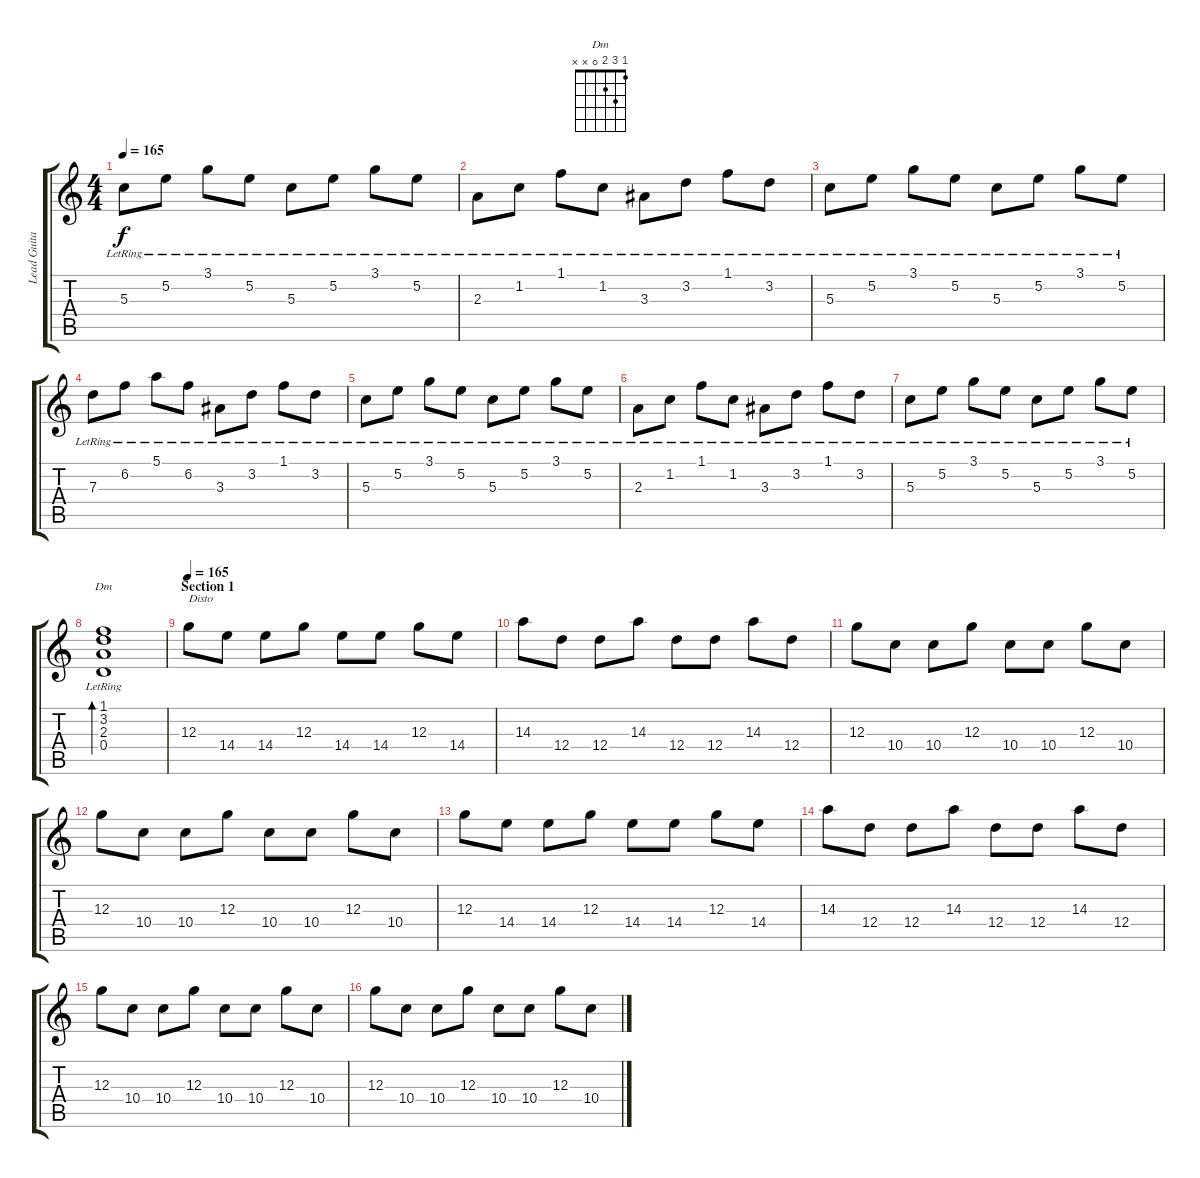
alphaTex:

\track ("Lead Guitar" "Lead Guita") {instrument distortionguitar}
\staff {score tabs}
\tuning (E4 B3 G3 D3 A2 E2) {hide}
\chord ("Dm" 1 3 2 0 x x)
\ts (4 4)
\tempo 165
\clef g2
\ks c
5.3{lr}.8{dy f} 5.2{lr}.8 3.1{lr}.8 5.2{lr}.8 5.3{lr}.8 5.2{lr}.8 3.1{lr}.8 5.2{lr}.8 |
2.3{lr}.8 1.2{lr}.8 1.1{lr}.8 1.2{lr}.8 3.3{lr}.8 3.2{lr}.8 1.1{lr}.8 3.2{lr}.8 |
5.3{lr}.8 5.2{lr}.8 3.1{lr}.8 5.2{lr}.8 5.3{lr}.8 5.2{lr}.8 3.1{lr}.8 5.2{lr}.8 |
7.3{lr}.8 6.2{lr}.8 5.1{lr}.8 6.2{lr}.8 3.3{lr}.8 3.2{lr}.8 1.1{lr}.8 3.2{lr}.8 |
5.3{lr}.8 5.2{lr}.8 3.1{lr}.8 5.2{lr}.8 5.3{lr}.8 5.2{lr}.8 3.1{lr}.8 5.2{lr}.8 |
2.3{lr}.8 1.2{lr}.8 1.1{lr}.8 1.2{lr}.8 3.3{lr}.8 3.2{lr}.8 1.1{lr}.8 3.2{lr}.8 |
5.3{lr}.8 5.2{lr}.8 3.1{lr}.8 5.2{lr}.8 5.3{lr}.8 5.2{lr}.8 3.1{lr}.8 5.2{lr}.8 |
(1.1{lr} 3.2{lr} 2.3{lr} 0.4{lr}).1{bd 240 ch "Dm"} |
\section ("" "Section 1")
\tempo 165
12.3.8{txt "Disto" volume 16 instrument distortionguitar} 14.4.8 14.4.8 12.3.8 14.4.8 14.4.8 12.3.8 14.4.8 |
14.3.8 12.4.8 12.4.8 14.3.8 12.4.8 12.4.8 14.3.8 12.4.8 |
12.3.8 10.4.8 10.4.8 12.3.8 10.4.8 10.4.8 12.3.8 10.4.8 |
12.3.8 10.4.8 10.4.8 12.3.8 10.4.8 10.4.8 12.3.8 10.4.8 |
12.3.8 14.4.8 14.4.8 12.3.8 14.4.8 14.4.8 12.3.8 14.4.8 |
14.3.8 12.4.8 12.4.8 14.3.8 12.4.8 12.4.8 14.3.8 12.4.8 |
12.3.8 10.4.8 10.4.8 12.3.8 10.4.8 10.4.8 12.3.8 10.4.8 |
12.3.8 10.4.8 10.4.8 12.3.8 10.4.8 10.4.8 12.3.8 10.4.8
